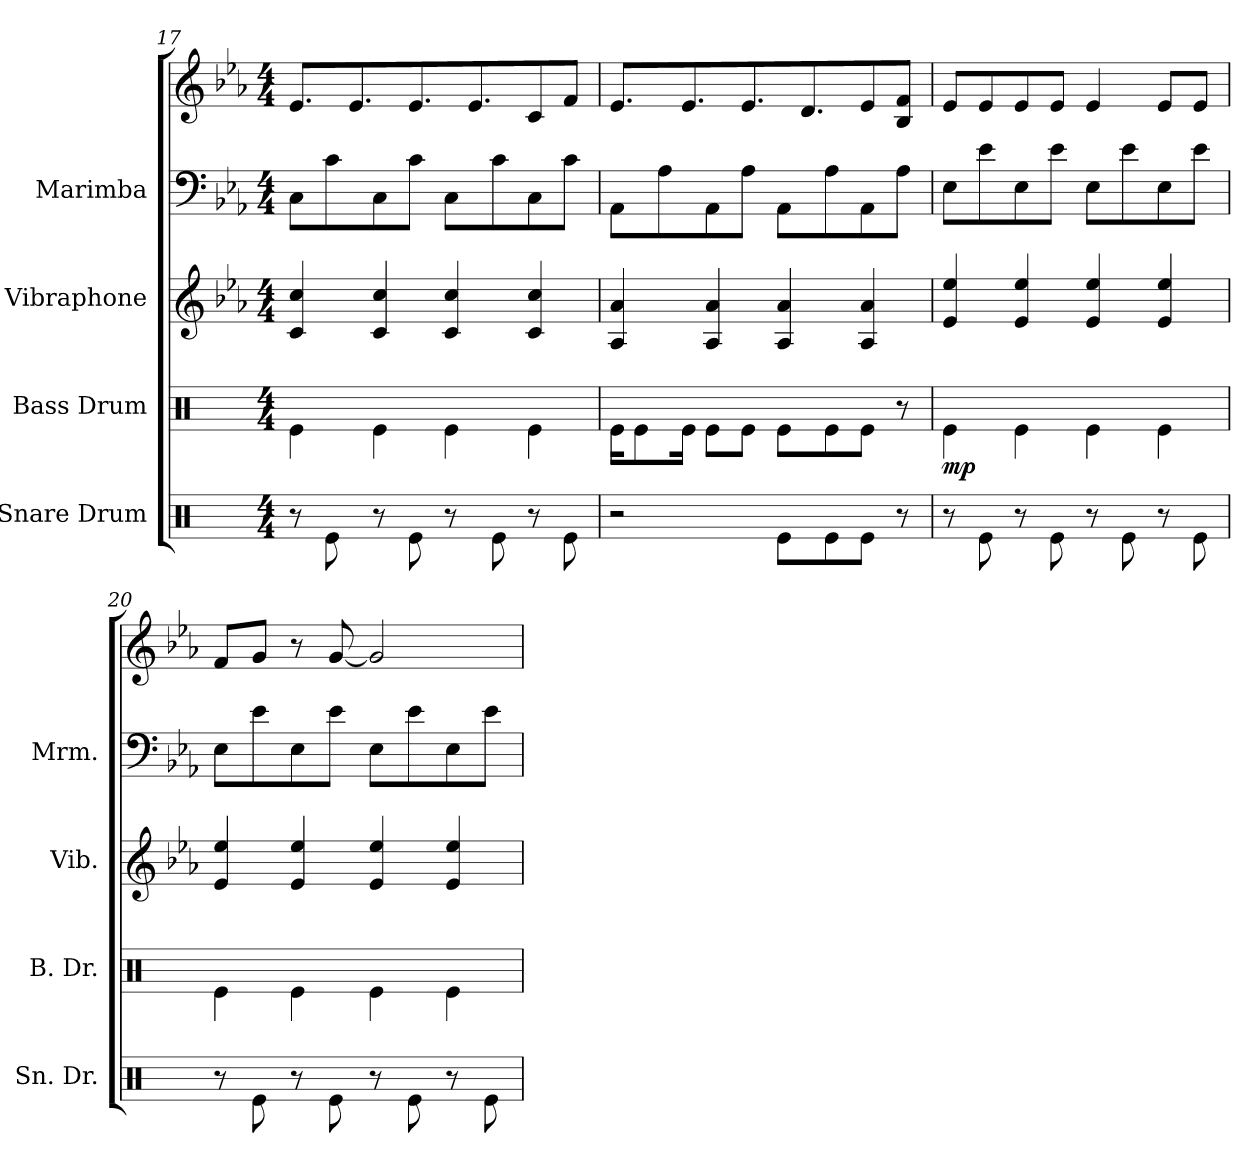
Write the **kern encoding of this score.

**kern	**kern	**dynam	**kern	**kern	**kern
*part4	*part3	*part3	*part2	*part1	*part1
*staff5	*staff4	*staff4	*staff3	*staff2	*staff1
*I"Snare Drum	*I"Bass Drum	*	*I"Vibraphone	*I"Marimba	*
*I'Sn. Dr.	*I'B. Dr.	*	*I'Vib.	*I'Mrm.	*
!!LO:PB:g=z
*clefX	*clefX	*	*clefG2	*clefF4	*clefG2
*k[]	*k[]	*	*k[b-e-a-]	*k[b-e-a-]	*k[b-e-a-]
*M4/4	*M4/4	*	*M4/4	*M4/4	*M4/4
=17	=17	=17	=17	=17	=17
8r	4Re\	.	4c/ 4cc/	8C\L	8.e-/L
8Re\	.	.	.	8c\	.
.	.	.	.	.	8.e-/
8r	4Re\	.	4c/ 4cc/	8C\	.
8Re\	.	.	.	8c\J	8.e-/
8r	4Re\	.	4c/ 4cc/	8C\L	.
.	.	.	.	.	8.e-/
8Re\	.	.	.	8c\	.
8r	4Re\	.	4c/ 4cc/	8C\	8c/
8Re\	.	.	.	8c\J	8f/J
=18	=18	=18	=18	=18	=18
2r	16Re\KL	.	4A-/ 4a-/	8AA-\L	8.e-/L
.	8Re\	.	.	.	.
.	.	.	.	8A-\	.
.	16Re\Jk	.	.	.	8.e-/
.	8Re\L	.	4A-/ 4a-/	8AA-\	.
.	8Re\J	.	.	8A-\J	8.e-/
8Re\L	8Re\L	.	4A-/ 4a-/	8AA-\L	.
.	.	.	.	.	8.d/
8Re\	8Re\	.	.	8A-\	.
8Re\J	8Re\J	.	4A-/ 4a-/	8AA-\	8e-/
8r	8r	.	.	8A-\J	8B-/ 8f/J
=19	=19	=19	=19	=19	=19
!	!	!LO:DY:b	!	!	!
8r	4Re\	mp	4e-/ 4ee-/	8E-\L	8e-/L
8Re\	.	.	.	8e-\	8e-/
8r	4Re\	.	4e-/ 4ee-/	8E-\	8e-/
8Re\	.	.	.	8e-\J	8e-/J
8r	4Re\	.	4e-/ 4ee-/	8E-\L	4e-/
8Re\	.	.	.	8e-\	.
8r	4Re\	.	4e-/ 4ee-/	8E-\	8e-/L
8Re\	.	.	.	8e-\J	8e-/J
=20	=20	=20	=20	=20	=20
8r	4Re\	.	4e-/ 4ee-/	8E-\L	8f/L
8Re\	.	.	.	8e-\	8g/J
8r	4Re\	.	4e-/ 4ee-/	8E-\	8r
8Re\	.	.	.	8e-\J	[8g/
8r	4Re\	.	4e-/ 4ee-/	8E-\L	2g/]
8Re\	.	.	.	8e-\	.
8r	4Re\	.	4e-/ 4ee-/	8E-\	.
8Re\	.	.	.	8e-\J	.
=	=	=	=	=	=
*-	*-	*-	*-	*-	*-
